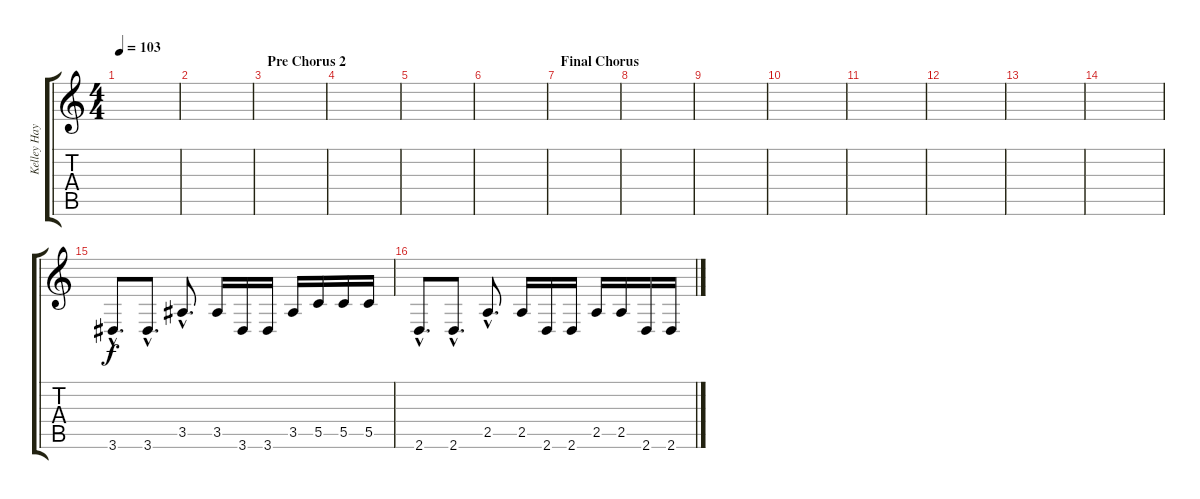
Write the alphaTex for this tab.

\track ("Kelley Hayes (Guitar Echo)" "Kelley Hay") {instrument distortionguitar}
\staff {score tabs}
\tuning (D4 A3 F3 C3 G2 C2) {hide}
\ts (4 4)
\tempo 103
\clef g2
\ks c
|
|
\section ("" "Pre Chorus 2")
|
|
|
|
\section ("" "Final Chorus")
|
|
|
|
|
|
|
|
3.6{hac}.8{d volume 16} 3.6{hac}.8{d} 3.5{hac}.8{d} 3.5.16 3.6.16 3.6.16 3.5.16 5.5.16 5.5.16 5.5.16 |
2.6{hac}.8{d} 2.6{hac}.8{d} 2.5{hac}.8{d} 2.5.16 2.6.16 2.6.16 2.5.16 2.5.16 2.6.16 2.6.16
